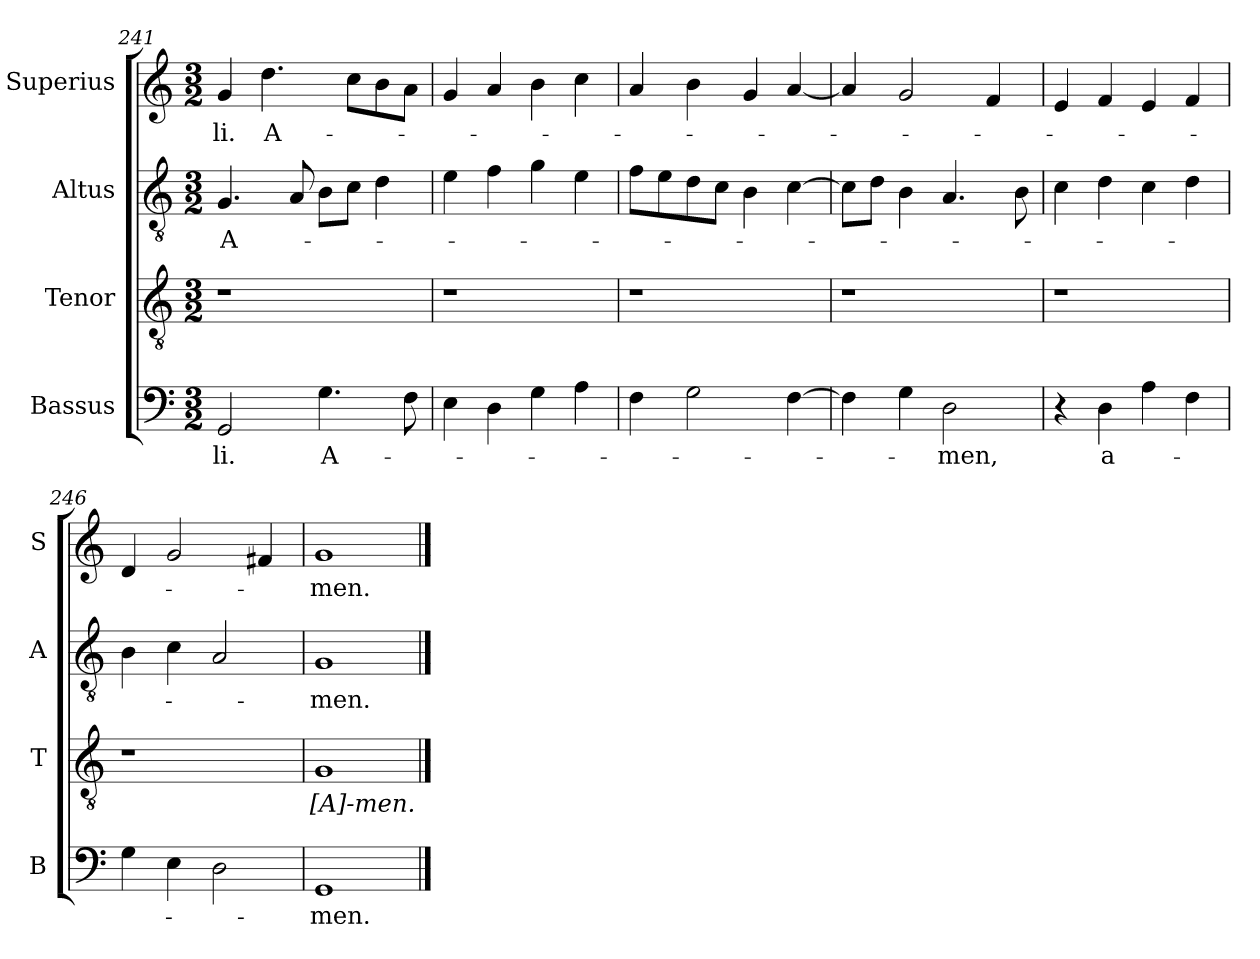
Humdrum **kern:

**kern	**text	**kern	**text	**kern	**text	**kern	**text
*part4	*part4	*part3	*part3	*part2	*part2	*part1	*part1
*staff4	*staff4	*staff3	*staff3	*staff2	*staff2	*staff1	*staff1
*I"Bassus	*	*I"Tenor	*	*I"Altus	*	*I"Superius	*
*I'B	*	*I'T	*	*I'A	*	*I'S	*
*clefF4	*	*clefGv2	*	*clefGv2	*	*clefG2	*
*k[]	*	*k[]	*	*k[]	*	*k[]	*
*M3/2	*	*M3/2	*	*M3/2	*	*M3/2	*
=241	=241	=241	=241	=241	=241	=241	=241
!	!LO:LY:i	!	!	!	!	!	!
2GG	-li.	1r	.	4.G	A-	4g	-li.
.	.	.	.	.	.	4.dd	A-
.	.	.	.	8A	.	.	.
!	!LO:LY:i	!	!	!	!	!	!
4.G	A-	.	.	8BL	.	.	.
.	.	.	.	8cJ	.	8ccL	.
.	.	.	.	4d	.	8b	.
8F	.	.	.	.	.	8aJ	.
=242	=242	=242	=242	=242	=242	=242	=242
4E	.	1r	.	4e	.	4g	.
4D	.	.	.	4f	.	4a	.
4G	.	.	.	4g	.	4b	.
4A	.	.	.	4e	.	4cc	.
=243	=243	=243	=243	=243	=243	=243	=243
4F	.	1r	.	8fL	.	4a	.
.	.	.	.	8e	.	.	.
2G	.	.	.	8d	.	4b	.
.	.	.	.	8cJ	.	.	.
.	.	.	.	4B	.	4g	.
[4F	.	.	.	[4c	.	[4a	.
=244	=244	=244	=244	=244	=244	=244	=244
4F]	.	1r	.	8cL]	.	4a]	.
.	.	.	.	8dJ	.	.	.
4G	.	.	.	4B	.	2g	.
!	!LO:LY:i	!	!	!	!	!	!
2D	-men,	.	.	4.A	.	.	.
.	.	.	.	.	.	4f	.
.	.	.	.	8B	.	.	.
=245	=245	=245	=245	=245	=245	=245	=245
4r	.	1r	.	4c	.	4e	.
4D	a-	.	.	4d	.	4f	.
4A	.	.	.	4c	.	4e	.
4F	.	.	.	4d	.	4f	.
=246	=246	=246	=246	=246	=246	=246	=246
4G	.	1r	.	4B	.	4d	.
4E	.	.	.	4c	.	2g	.
2D	.	.	.	2A	.	.	.
.	.	.	.	.	.	4f#X	.
=247	=247	=247	=247	=247	=247	=247	=247
1GG	-men.	1G	[A]-<i>men.</i>	1G	-men.	1g	-men.
==	==	==	==	==	==	==	==
*-	*-	*-	*-	*-	*-	*-	*-
